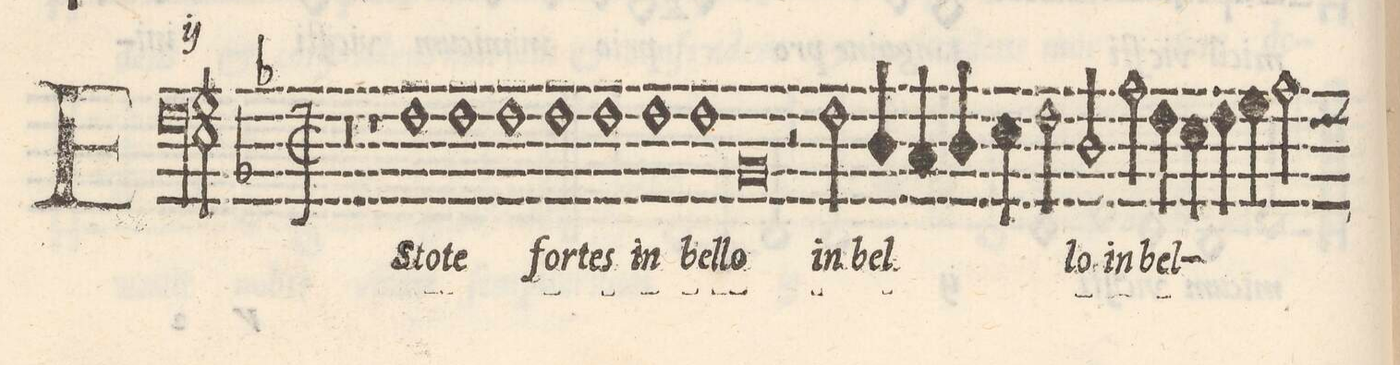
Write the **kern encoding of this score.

**kern	**text
*I"BASSVS	*
*clefF4	*
*k[b-]	*
*met(C|)	*
*M2/1	*
0r	.
=2-	=2-
1r	.
1F	E-
=3-	=3-
1F	-Sto-
1F	-te
=4-	=4-
1F	for-
1F	-tes
=5-	=5-
1F	in
1F	bel-
=6-	=6-
0BB-	-lo
=7-	=7-
2r	.
2F\	in
4D/	bel-
4C/	.
4D/	.
4E\	.
=8-	=8-
2F\	.
2D/	-lo
2A\	in
4F\	bel-
4E\	.
=9-	=9-
4F\	.
4G\	.
2A\	.
*custos:F	*
*-	*-
